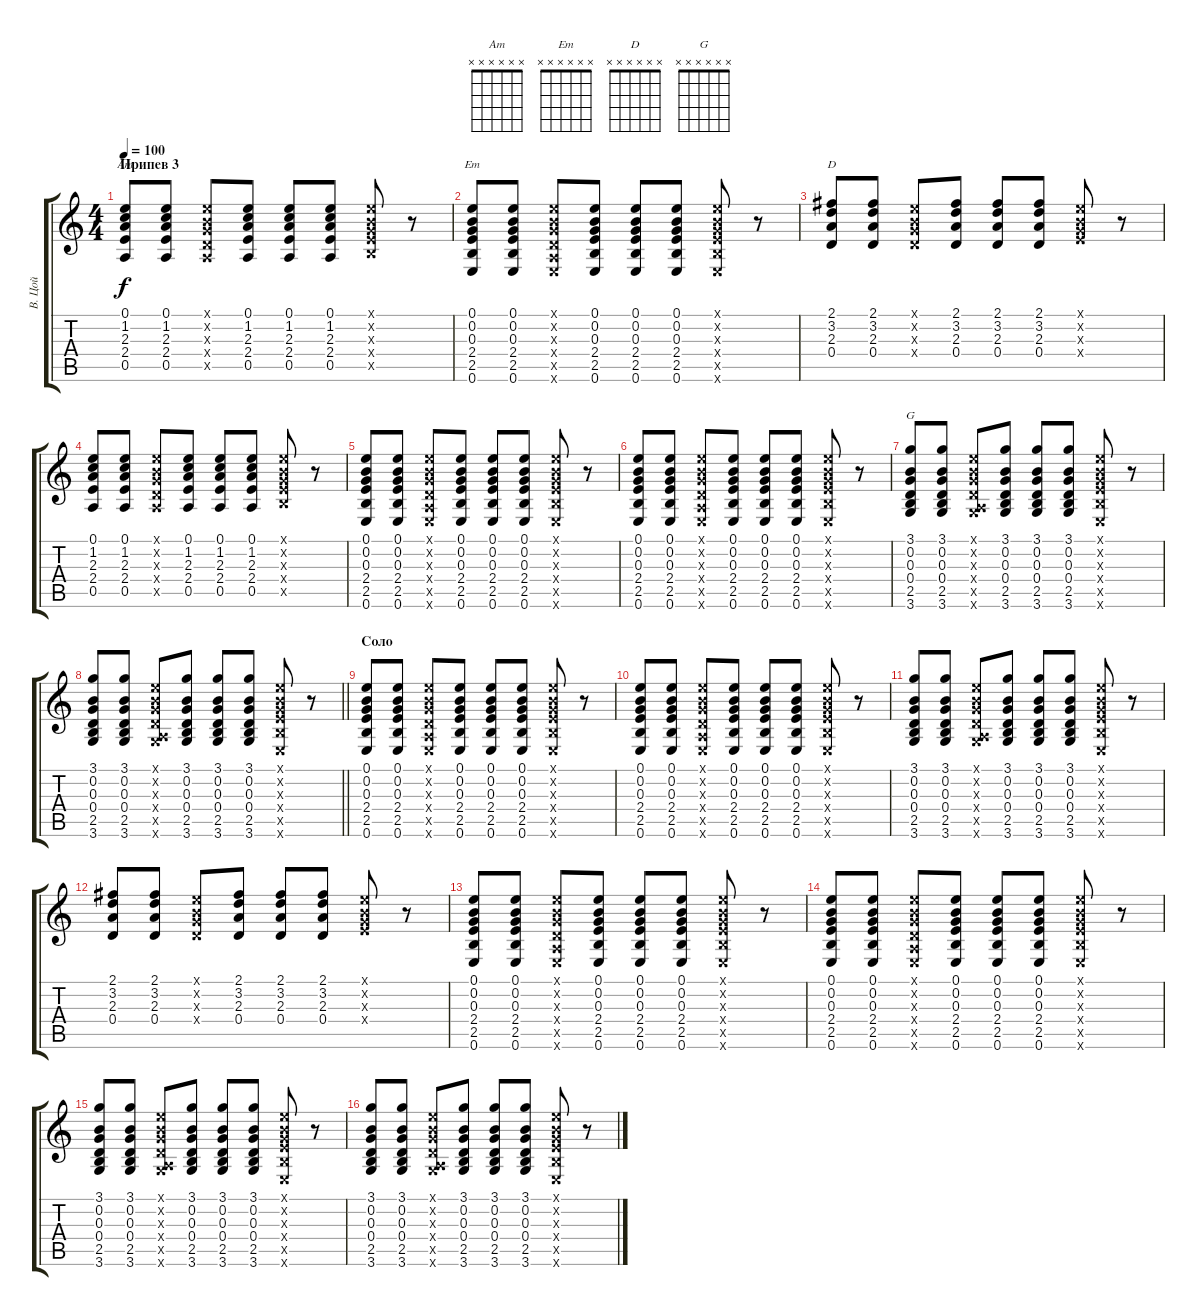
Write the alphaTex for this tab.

\track ("В. Цой" "В. Цой") {instrument acousticguitarsteel}
\staff {score tabs}
\tuning (E4 B3 G3 D3 A2 E2) {hide}
\chord ("Am" x x x x x x)
\chord ("Em" x x x x x x)
\chord ("D" x x x x x x)
\chord ("G" x x x x x x)
\ts (4 4)
\section ("" "Припев 3")
\tempo 100
\clef g2
\ks c
(0.1 1.2 2.3 2.4 0.5).8{ch "Am" dy f} (0.1 1.2 2.3 2.4 0.5).8 (0.1{x} 0.2{x} 0.3{x} 0.4{x} 0.5{x}).8 (0.1 1.2 2.3 2.4 0.5).8 (0.1 1.2 2.3 2.4 0.5).8 (0.1 1.2 2.3 2.4 0.5).8 (0.1{x} 0.2{x} 0.3{x} 2.4{x} 2.5{x}).8 r.8 |
(0.1 0.2 0.3 2.4 2.5 0.6).8{ch "Em"} (0.1 0.2 0.3 2.4 2.5 0.6).8 (0.1{x} 0.2{x} 0.3{x} 0.4{x} 0.5{x} 0.6{x}).8 (0.1 0.2 0.3 2.4 2.5 0.6).8 (0.1 0.2 0.3 2.4 2.5 0.6).8 (0.1 0.2 0.3 2.4 2.5 0.6).8 (0.1{x} 0.2{x} 0.3{x} 2.4{x} 2.5{x} 0.6{x}).8 r.8 |
(2.1 3.2 2.3 0.4).8{ch "D"} (2.1 3.2 2.3 0.4).8 (0.1{x} 0.2{x} 0.3{x} 0.4{x}).8 (2.1 3.2 2.3 0.4).8 (2.1 3.2 2.3 0.4).8 (2.1 3.2 2.3 0.4).8 (0.1{x} 0.2{x} 0.3{x} 2.4{x}).8 r.8 |
(0.1 1.2 2.3 2.4 0.5).8 (0.1 1.2 2.3 2.4 0.5).8 (0.1{x} 0.2{x} 0.3{x} 0.4{x} 0.5{x}).8 (0.1 1.2 2.3 2.4 0.5).8 (0.1 1.2 2.3 2.4 0.5).8 (0.1 1.2 2.3 2.4 0.5).8 (0.1{x} 0.2{x} 0.3{x} 2.4{x} 2.5{x}).8 r.8 |
(0.1 0.2 0.3 2.4 2.5 0.6).8 (0.1 0.2 0.3 2.4 2.5 0.6).8 (0.1{x} 0.2{x} 0.3{x} 0.4{x} 0.5{x} 0.6{x}).8 (0.1 0.2 0.3 2.4 2.5 0.6).8 (0.1 0.2 0.3 2.4 2.5 0.6).8 (0.1 0.2 0.3 2.4 2.5 0.6).8 (0.1{x} 0.2{x} 0.3{x} 2.4{x} 2.5{x} 0.6{x}).8 r.8 |
(0.1 0.2 0.3 2.4 2.5 0.6).8 (0.1 0.2 0.3 2.4 2.5 0.6).8 (0.1{x} 0.2{x} 0.3{x} 0.4{x} 0.5{x} 0.6{x}).8 (0.1 0.2 0.3 2.4 2.5 0.6).8 (0.1 0.2 0.3 2.4 2.5 0.6).8 (0.1 0.2 0.3 2.4 2.5 0.6).8 (0.1{x} 0.2{x} 0.3{x} 2.4{x} 2.5{x} 0.6{x}).8 r.8 |
(3.1 0.2 0.3 0.4 2.5 3.6).8{ch "G"} (3.1 0.2 0.3 0.4 2.5 3.6).8 (0.1{x} 0.2{x} 0.3{x} 0.4{x} 0.5{x} 3.6{x}).8 (3.1 0.2 0.3 0.4 2.5 3.6).8 (3.1 0.2 0.3 0.4 2.5 3.6).8 (3.1 0.2 0.3 0.4 2.5 3.6).8 (0.1{x} 0.2{x} 0.3{x} 2.4{x} 2.5{x} 0.6{x}).8 r.8 |
\barLineRight lightlight
(3.1 0.2 0.3 0.4 2.5 3.6).8 (3.1 0.2 0.3 0.4 2.5 3.6).8 (0.1{x} 0.2{x} 0.3{x} 0.4{x} 0.5{x} 3.6{x}).8 (3.1 0.2 0.3 0.4 2.5 3.6).8 (3.1 0.2 0.3 0.4 2.5 3.6).8 (3.1 0.2 0.3 0.4 2.5 3.6).8 (0.1{x} 0.2{x} 0.3{x} 2.4{x} 2.5{x} 0.6{x}).8 r.8 |
\section ("" "Соло")
(0.1 0.2 0.3 2.4 2.5 0.6).8 (0.1 0.2 0.3 2.4 2.5 0.6).8 (0.1{x} 0.2{x} 0.3{x} 0.4{x} 0.5{x} 0.6{x}).8 (0.1 0.2 0.3 2.4 2.5 0.6).8 (0.1 0.2 0.3 2.4 2.5 0.6).8 (0.1 0.2 0.3 2.4 2.5 0.6).8 (0.1{x} 0.2{x} 0.3{x} 2.4{x} 2.5{x} 0.6{x}).8 r.8 |
(0.1 0.2 0.3 2.4 2.5 0.6).8 (0.1 0.2 0.3 2.4 2.5 0.6).8 (0.1{x} 0.2{x} 0.3{x} 0.4{x} 0.5{x} 0.6{x}).8 (0.1 0.2 0.3 2.4 2.5 0.6).8 (0.1 0.2 0.3 2.4 2.5 0.6).8 (0.1 0.2 0.3 2.4 2.5 0.6).8 (0.1{x} 0.2{x} 0.3{x} 2.4{x} 2.5{x} 0.6{x}).8 r.8 |
(3.1 0.2 0.3 0.4 2.5 3.6).8 (3.1 0.2 0.3 0.4 2.5 3.6).8 (0.1{x} 0.2{x} 0.3{x} 0.4{x} 0.5{x} 3.6{x}).8 (3.1 0.2 0.3 0.4 2.5 3.6).8 (3.1 0.2 0.3 0.4 2.5 3.6).8 (3.1 0.2 0.3 0.4 2.5 3.6).8 (0.1{x} 0.2{x} 0.3{x} 2.4{x} 2.5{x} 0.6{x}).8 r.8 |
(2.1 3.2 2.3 0.4).8 (2.1 3.2 2.3 0.4).8 (0.1{x} 0.2{x} 0.3{x} 0.4{x}).8 (2.1 3.2 2.3 0.4).8 (2.1 3.2 2.3 0.4).8 (2.1 3.2 2.3 0.4).8 (0.1{x} 0.2{x} 0.3{x} 2.4{x}).8 r.8 |
(0.1 0.2 0.3 2.4 2.5 0.6).8 (0.1 0.2 0.3 2.4 2.5 0.6).8 (0.1{x} 0.2{x} 0.3{x} 0.4{x} 0.5{x} 0.6{x}).8 (0.1 0.2 0.3 2.4 2.5 0.6).8 (0.1 0.2 0.3 2.4 2.5 0.6).8 (0.1 0.2 0.3 2.4 2.5 0.6).8 (0.1{x} 0.2{x} 0.3{x} 2.4{x} 2.5{x} 0.6{x}).8 r.8 |
(0.1 0.2 0.3 2.4 2.5 0.6).8 (0.1 0.2 0.3 2.4 2.5 0.6).8 (0.1{x} 0.2{x} 0.3{x} 0.4{x} 0.5{x} 0.6{x}).8 (0.1 0.2 0.3 2.4 2.5 0.6).8 (0.1 0.2 0.3 2.4 2.5 0.6).8 (0.1 0.2 0.3 2.4 2.5 0.6).8 (0.1{x} 0.2{x} 0.3{x} 2.4{x} 2.5{x} 0.6{x}).8 r.8 |
(3.1 0.2 0.3 0.4 2.5 3.6).8 (3.1 0.2 0.3 0.4 2.5 3.6).8 (0.1{x} 0.2{x} 0.3{x} 0.4{x} 0.5{x} 3.6{x}).8 (3.1 0.2 0.3 0.4 2.5 3.6).8 (3.1 0.2 0.3 0.4 2.5 3.6).8 (3.1 0.2 0.3 0.4 2.5 3.6).8 (0.1{x} 0.2{x} 0.3{x} 2.4{x} 2.5{x} 0.6{x}).8 r.8 |
(3.1 0.2 0.3 0.4 2.5 3.6).8 (3.1 0.2 0.3 0.4 2.5 3.6).8 (0.1{x} 0.2{x} 0.3{x} 0.4{x} 0.5{x} 3.6{x}).8 (3.1 0.2 0.3 0.4 2.5 3.6).8 (3.1 0.2 0.3 0.4 2.5 3.6).8 (3.1 0.2 0.3 0.4 2.5 3.6).8 (0.1{x} 0.2{x} 0.3{x} 2.4{x} 2.5{x} 0.6{x}).8 r.8
